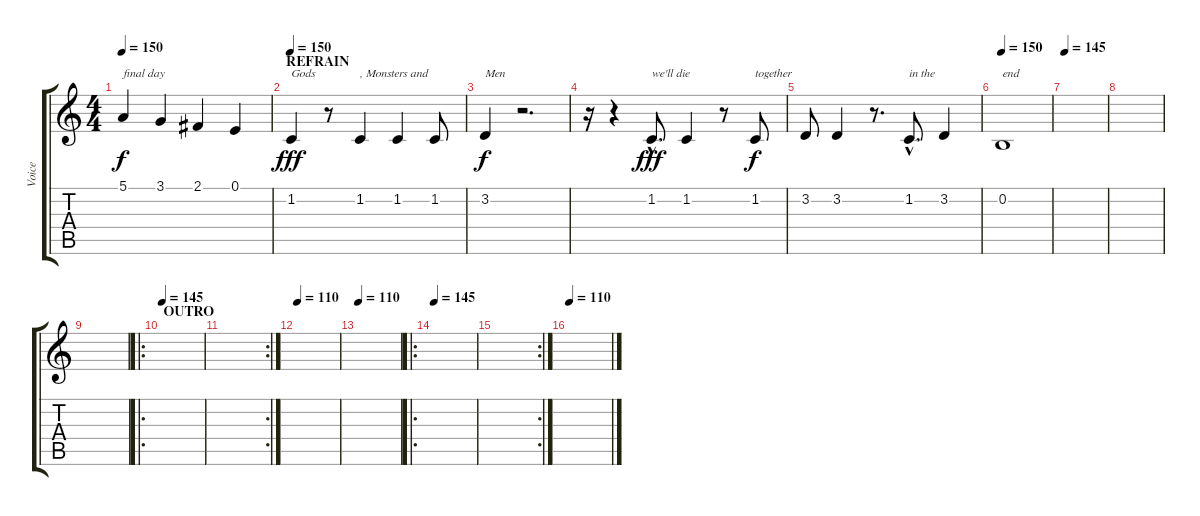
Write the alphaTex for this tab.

\track ("Voice" "Voice") {instrument choiraahs}
\staff {score tabs}
\tuning (E4 B3 G3 D3 A2 E2) {hide}
\ts (4 4)
\tempo 150
\clef g2
\ks c
5.1.4{txt "final day" dy f} 3.1.4 2.1.4 0.1.4 |
\section ("" "REFRAIN")
\tempo 150
1.2.4{txt "Gods" dy fff} r.8 1.2.4{txt ", Monsters and "} 1.2.4 1.2.8 |
3.2.4{txt "Men" dy f} r.2{d} |
r.16 r.4 1.2{hac}.8{d txt "we'll die" dy fff} 1.2.4 r.8 1.2.8{txt "together" dy f} |
3.2.8 3.2.4 r.8{d} 1.2{hac}.8{d txt "in the"} 3.2.4 |
\tempo 150
0.2.1{txt "end"} |
\tempo 145
|
|
|
\ro
\section ("" "OUTRO")
\tempo 145
|
\rc 2
|
\tempo 120
\tempo 110
|
\tempo 120
\tempo 110
|
\ro
\tempo 145
|
\rc 2
|
\tempo 110
